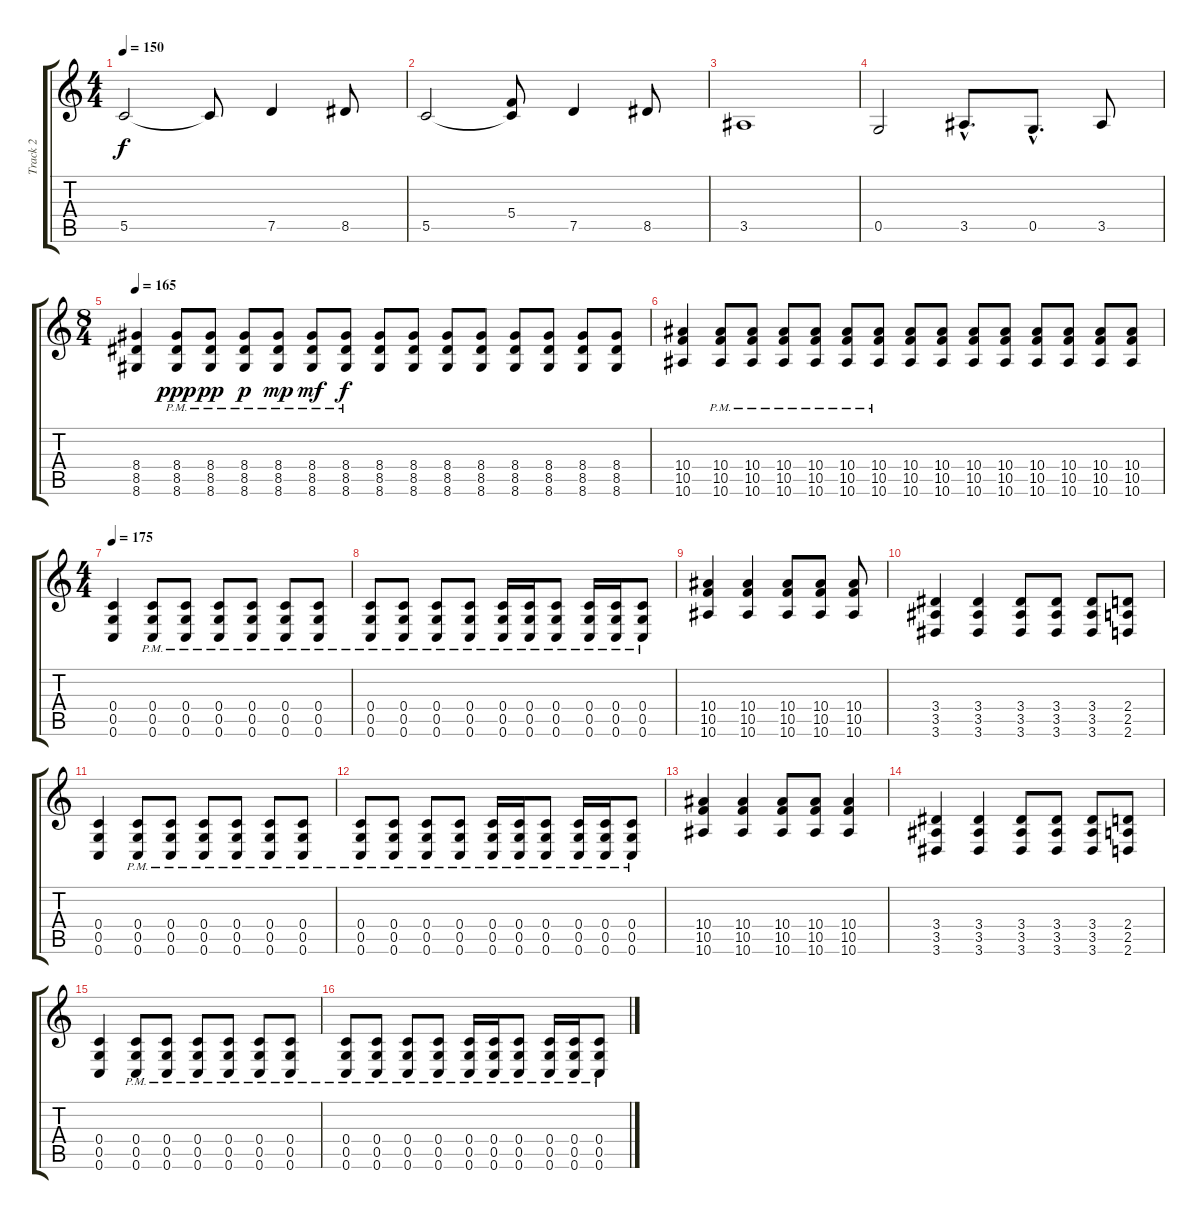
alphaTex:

\track ("Track 2" "Track 2") {instrument overdrivenguitar}
\staff {score tabs}
\tuning (D4 A3 F3 C3 G2 C2) {hide}
\ts (4 4)
\tempo 150
\clef g2
\ks c
5.5.2{dy f} 5.5{t}.8 7.5.4 8.5.8 |
5.5.2 (5.4 5.5{t}).8 7.5.4 8.5.8 |
3.5.1 |
0.5.2 3.5{hac}.8{d} 0.5{hac}.8{d} 3.5.8 |
\ts (8 4)
\tempo 165
(8.4 8.5 8.6).4 (8.4{pm} 8.5{pm} 8.6{pm}).8{dy ppp} (8.4{pm} 8.5{pm} 8.6{pm}).8{dy pp} (8.4{pm} 8.5{pm} 8.6{pm}).8{dy p} (8.4{pm} 8.5{pm} 8.6{pm}).8{dy mp} (8.4{pm} 8.5{pm} 8.6{pm}).8{dy mf} (8.4{pm} 8.5{pm} 8.6{pm}).8{dy f} (8.4 8.5 8.6).8 (8.4 8.5 8.6).8 (8.4 8.5 8.6).8 (8.4 8.5 8.6).8 (8.4 8.5 8.6).8 (8.4 8.5 8.6).8 (8.4 8.5 8.6).8 (8.4 8.5 8.6).8 |
(10.4 10.5 10.6).4 (10.4{pm} 10.5{pm} 10.6{pm}).8 (10.4{pm} 10.5{pm} 10.6{pm}).8 (10.4{pm} 10.5{pm} 10.6{pm}).8 (10.4{pm} 10.5{pm} 10.6{pm}).8 (10.4{pm} 10.5{pm} 10.6{pm}).8 (10.4{pm} 10.5{pm} 10.6{pm}).8 (10.4 10.5 10.6).8 (10.4 10.5 10.6).8 (10.4 10.5 10.6).8 (10.4 10.5 10.6).8 (10.4 10.5 10.6).8 (10.4 10.5 10.6).8 (10.4 10.5 10.6).8 (10.4 10.5 10.6).8 |
\ts (4 4)
\tempo 175
(0.4 0.5 0.6).4 (0.4{pm} 0.5{pm} 0.6{pm}).8 (0.4{pm} 0.5{pm} 0.6{pm}).8 (0.4{pm} 0.5{pm} 0.6{pm}).8 (0.4{pm} 0.5{pm} 0.6{pm}).8 (0.4{pm} 0.5{pm} 0.6{pm}).8 (0.4{pm} 0.5{pm} 0.6{pm}).8 |
(0.4{pm} 0.5{pm} 0.6{pm}).8 (0.4{pm} 0.5{pm} 0.6{pm}).8 (0.4{pm} 0.5{pm} 0.6{pm}).8 (0.4{pm} 0.5{pm} 0.6{pm}).8 (0.4{pm} 0.5{pm} 0.6{pm}).16 (0.4{pm} 0.5{pm} 0.6{pm}).16 (0.4{pm} 0.5{pm} 0.6{pm}).8 (0.4{pm} 0.5{pm} 0.6{pm}).16 (0.4{pm} 0.5{pm} 0.6{pm}).16 (0.4{pm} 0.5{pm} 0.6{pm}).8 |
(10.4 10.5 10.6).4 (10.4 10.5 10.6).4 (10.4 10.5 10.6).8 (10.4 10.5 10.6).8 (10.4 10.5 10.6).8 |
(3.4 3.5 3.6).4 (3.4 3.5 3.6).4 (3.4 3.5 3.6).8 (3.4 3.5 3.6).8 (3.4 3.5 3.6).8 (2.4 2.5 2.6).8 |
(0.4 0.5 0.6).4 (0.4{pm} 0.5{pm} 0.6{pm}).8 (0.4{pm} 0.5{pm} 0.6{pm}).8 (0.4{pm} 0.5{pm} 0.6{pm}).8 (0.4{pm} 0.5{pm} 0.6{pm}).8 (0.4{pm} 0.5{pm} 0.6{pm}).8 (0.4{pm} 0.5{pm} 0.6{pm}).8 |
(0.4{pm} 0.5{pm} 0.6{pm}).8 (0.4{pm} 0.5{pm} 0.6{pm}).8 (0.4{pm} 0.5{pm} 0.6{pm}).8 (0.4{pm} 0.5{pm} 0.6{pm}).8 (0.4{pm} 0.5{pm} 0.6{pm}).16 (0.4{pm} 0.5{pm} 0.6{pm}).16 (0.4{pm} 0.5{pm} 0.6{pm}).8 (0.4{pm} 0.5{pm} 0.6{pm}).16 (0.4{pm} 0.5{pm} 0.6{pm}).16 (0.4{pm} 0.5{pm} 0.6{pm}).8 |
(10.4 10.5 10.6).4 (10.4 10.5 10.6).4 (10.4 10.5 10.6).8 (10.4 10.5 10.6).8 (10.4 10.5 10.6).4 |
(3.4 3.5 3.6).4 (3.4 3.5 3.6).4 (3.4 3.5 3.6).8 (3.4 3.5 3.6).8 (3.4 3.5 3.6).8 (2.4 2.5 2.6).8 |
(0.4 0.5 0.6).4 (0.4{pm} 0.5{pm} 0.6{pm}).8 (0.4{pm} 0.5{pm} 0.6{pm}).8 (0.4{pm} 0.5{pm} 0.6{pm}).8 (0.4{pm} 0.5{pm} 0.6{pm}).8 (0.4{pm} 0.5{pm} 0.6{pm}).8 (0.4{pm} 0.5{pm} 0.6{pm}).8 |
(0.4{pm} 0.5{pm} 0.6{pm}).8 (0.4{pm} 0.5{pm} 0.6{pm}).8 (0.4{pm} 0.5{pm} 0.6{pm}).8 (0.4{pm} 0.5{pm} 0.6{pm}).8 (0.4{pm} 0.5{pm} 0.6{pm}).16 (0.4{pm} 0.5{pm} 0.6{pm}).16 (0.4{pm} 0.5{pm} 0.6{pm}).8 (0.4{pm} 0.5{pm} 0.6{pm}).16 (0.4{pm} 0.5{pm} 0.6{pm}).16 (0.4{pm} 0.5{pm} 0.6{pm}).8
